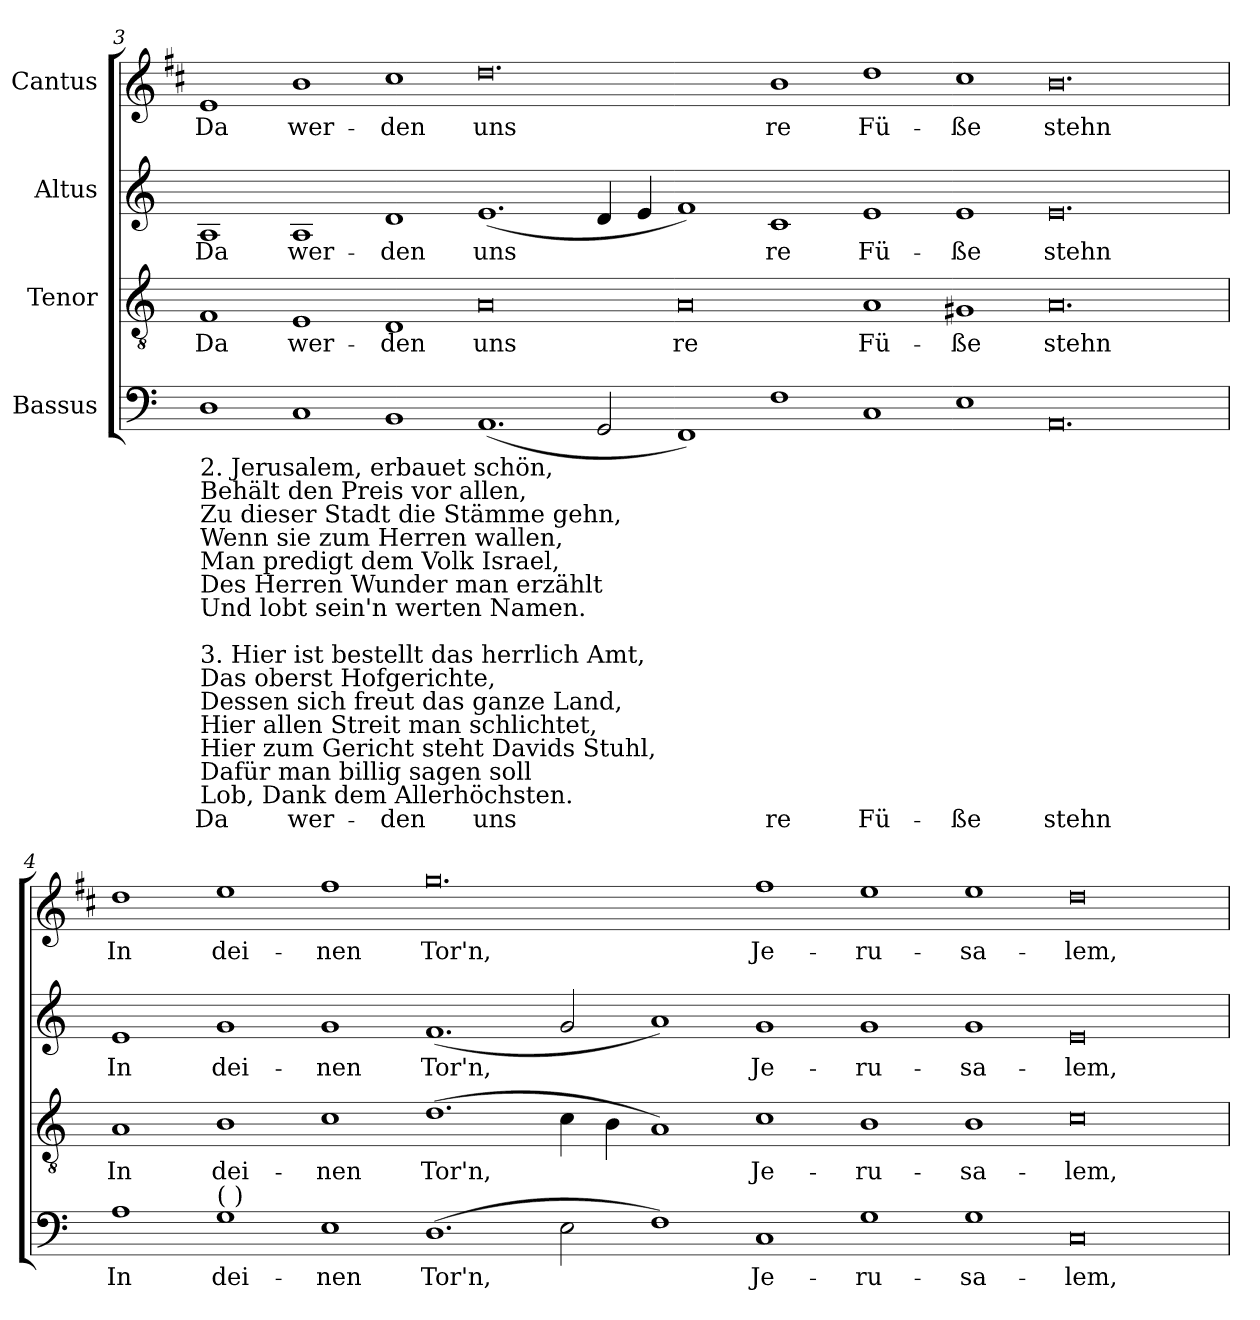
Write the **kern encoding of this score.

**kern	**text	**kern	**text	**kern	**text	**kern	**text
*part4	*part4	*part3	*part3	*part2	*part2	*part1	*part1
*staff4	*staff4	*staff3	*staff3	*staff2	*staff2	*staff1	*staff1
*I"Bassus	*	*I"Tenor	*	*I"Altus	*	*I"Cantus	*
!!LO:LB:g=z
*clefF4	*	*clefGv2	*	*clefG2	*	*clefG2	*
*	*	*	*	*	*	*ITrd1c2	*
*k[]	*	*k[]	*	*k[]	*	*k[]	*
*C:	*	*C:	*	*C:	*	*C:	*
=3	=3	=3	=3	=3	=3	=3	=3
!LO:TX:b:t=2. Jerusalem, erbauet schön,\nBehält den Preis vor allen,\nZu dieser Stadt die Stämme gehn,\nWenn sie zum Herren wallen,\nMan predigt dem Volk Israel,\nDes Herren Wunder man erzählt\nUnd lobt sein'n werten Namen.\n\n3. Hier ist bestellt das herrlich Amt,\nDas oberst Hofgerichte,\nDessen sich freut das ganze Land,\nHier allen Streit man schlichtet,\nHier zum Gericht steht Davids Stuhl,\nDafür man billig sagen soll\nLob, Dank dem Allerhöchsten.	!	!	!	!	!	!	!
!	!LO:LY:b	!	!LO:LY:b	!	!LO:LY:b	!	!LO:LY:b
1D	Da	1F	Da	1A	Da	1d	Da
!	!LO:LY:b	!	!LO:LY:b	!	!LO:LY:b	!	!LO:LY:b
1C	wer-	1E	wer-	1A	wer-	1a	wer-
!	!LO:LY:b	!	!LO:LY:b	!	!LO:LY:b	!	!LO:LY:b
1BB	-den	1D	-den	1d	-den	1b	-den
!	!LO:LY:b	!	!LO:LY:b	!	!LO:LY:b	!	!LO:LY:b
(<1.AA	uns	0A	uns	(<1.e	uns	0.cc	uns
2GG	.	.	.	4d	.	.	.
.	.	.	.	4e	.	.	.
!	!	!	!LO:LY:b	!	!	!	!
1FF)	.	0A	re	1f)	.	.	.
!	!LO:LY:b	!	!	!	!LO:LY:b	!	!LO:LY:b
1F	re	.	.	1c	re	1a	re
!	!LO:LY:b	!	!LO:LY:b	!	!LO:LY:b	!	!LO:LY:b
1C	Fü-	1A	Fü-	1e	Fü-	1cc	Fü-
!	!LO:LY:b	!	!LO:LY:b	!	!LO:LY:b	!	!LO:LY:b
1E	-ße	1G#X	-ße	1e	-ße	1b	-ße
!	!LO:LY:b	!	!LO:LY:b	!	!LO:LY:b	!	!LO:LY:b
0.AA	stehn	0.A	stehn	0.e	stehn	0.a	stehn
=4	=4	=4	=4	=4	=4	=4	=4
!	!LO:LY:b	!	!LO:LY:b	!	!LO:LY:b	!	!LO:LY:b
1A	In	1A	In	1e	In	1cc	In
!LO:TX:a:t=(  )	!	!	!	!	!	!	!
!	!LO:LY:b	!	!LO:LY:b	!	!LO:LY:b	!	!LO:LY:b
1G	dei-	1B	dei-	1g	dei-	1dd	dei-
!	!LO:LY:b	!	!LO:LY:b	!	!LO:LY:b	!	!LO:LY:b
1E	-nen	1c	-nen	1g	-nen	1ee	-nen
!	!LO:LY:b	!	!LO:LY:b	!	!LO:LY:b	!	!LO:LY:b
(>1.D	Tor'n,	(>1.d	Tor'n,	(<1.f	Tor'n,	0.ff	Tor'n,
2E	.	4c	.	2g	.	.	.
.	.	4B	.	.	.	.	.
1F)	.	1A)	.	1a)	.	.	.
!	!LO:LY:b	!	!LO:LY:b	!	!LO:LY:b	!	!LO:LY:b
1C	Je-	1c	Je-	1g	Je-	1ee	Je-
!	!LO:LY:b	!	!LO:LY:b	!	!LO:LY:b	!	!LO:LY:b
1G	-ru-	1B	-ru-	1g	-ru-	1dd	-ru-
!	!LO:LY:b	!	!LO:LY:b	!	!LO:LY:b	!	!LO:LY:b
1G	-sa-	1B	-sa-	1g	-sa-	1dd	-sa-
!	!LO:LY:b	!	!LO:LY:b	!	!LO:LY:b	!	!LO:LY:b
0C	-lem,	0c	-lem,	0e	-lem,	0cc	-lem,
=	=	=	=	=	=	=	=
*-	*-	*-	*-	*-	*-	*-	*-
